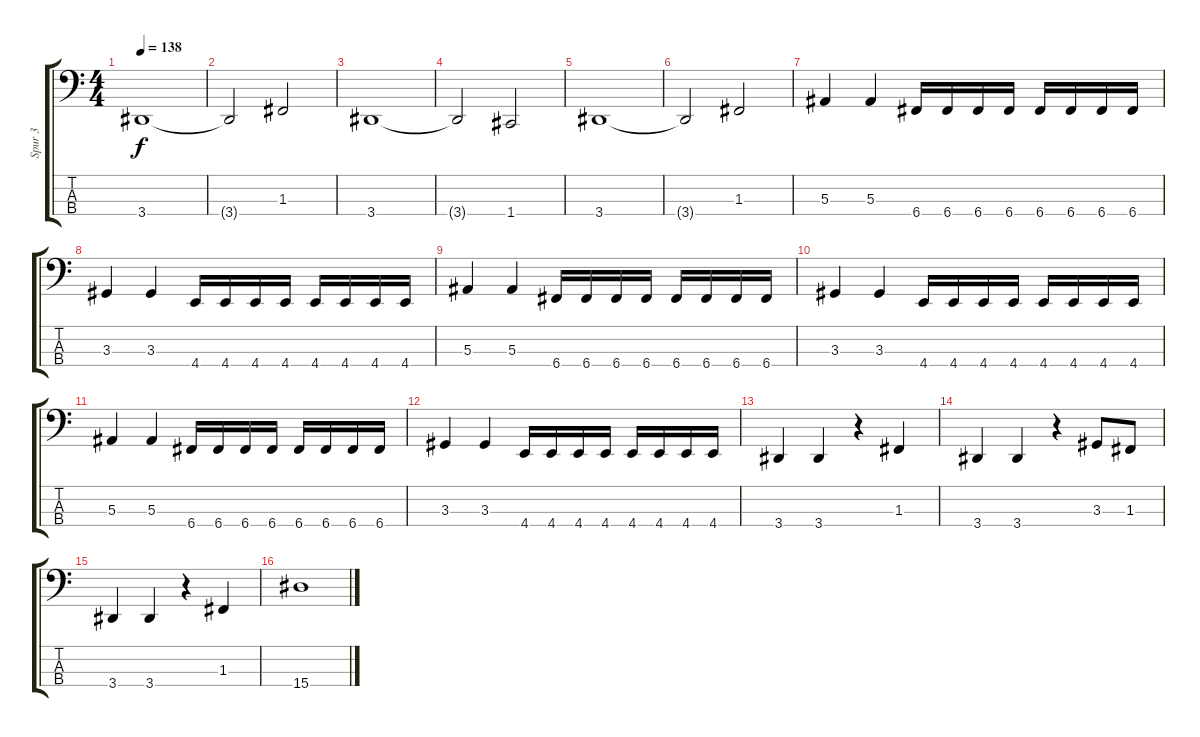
\track ("Spur 3" "Spur 3") {instrument electricbasspick}
\staff {score tabs}
\tuning (Eb2 Bb1 F1 C1) {hide}
\ts (4 4)
\tempo 138
\clef f4
\ks c
3.4.1{dy f} |
3.4{t}.2 1.3.2 |
3.4.1 |
3.4{t}.2 1.4.2 |
3.4.1 |
3.4{t}.2 1.3.2 |
5.3.4 5.3.4 6.4.16 6.4.16 6.4.16 6.4.16 6.4.16 6.4.16 6.4.16 6.4.16 |
3.3.4 3.3.4 4.4.16 4.4.16 4.4.16 4.4.16 4.4.16 4.4.16 4.4.16 4.4.16 |
5.3.4 5.3.4 6.4.16 6.4.16 6.4.16 6.4.16 6.4.16 6.4.16 6.4.16 6.4.16 |
3.3.4 3.3.4 4.4.16 4.4.16 4.4.16 4.4.16 4.4.16 4.4.16 4.4.16 4.4.16 |
5.3.4 5.3.4 6.4.16 6.4.16 6.4.16 6.4.16 6.4.16 6.4.16 6.4.16 6.4.16 |
3.3.4 3.3.4 4.4.16 4.4.16 4.4.16 4.4.16 4.4.16 4.4.16 4.4.16 4.4.16 |
3.4.4 3.4.4 r.4 1.3.4 |
3.4.4 3.4.4 r.4 3.3.8 1.3.8 |
3.4.4 3.4.4 r.4 1.3.4 |
15.4{ss}.1
